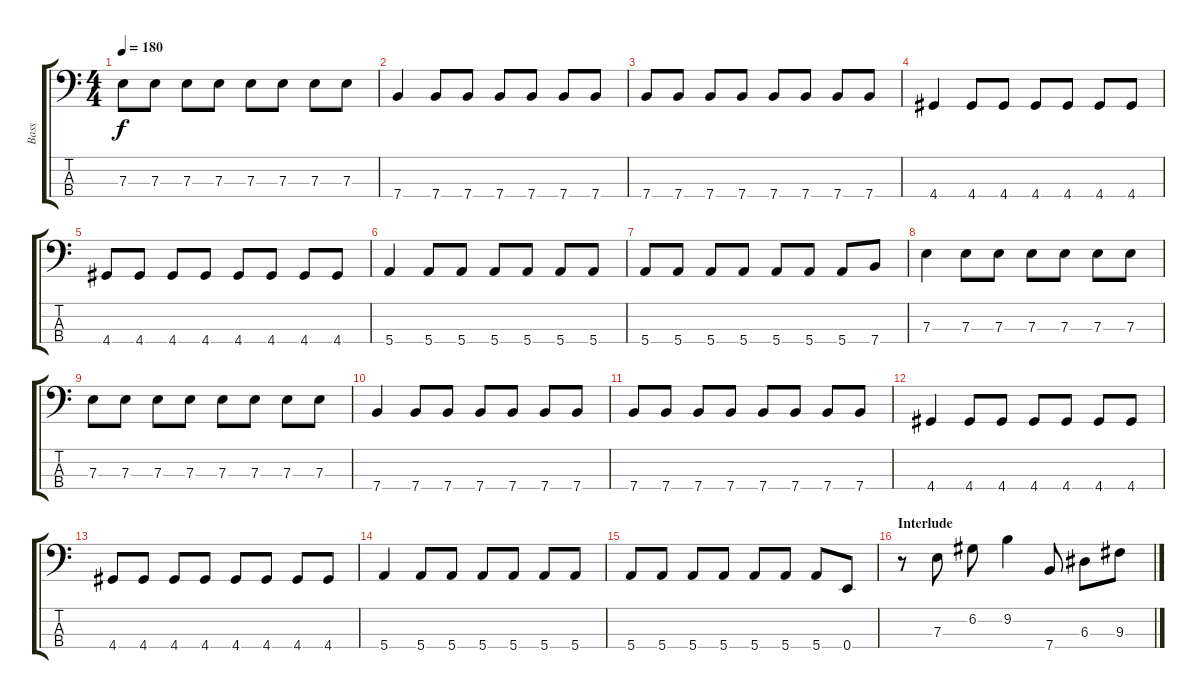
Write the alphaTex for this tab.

\track ("Bass" "Bass") {instrument electricbassfinger}
\staff {score tabs}
\tuning (G2 D2 A1 E1) {hide}
\ts (4 4)
\tempo 180
\clef f4
\ks c
7.3.8{dy f} 7.3.8 7.3.8 7.3.8 7.3.8 7.3.8 7.3.8 7.3.8 |
7.4.4 7.4.8 7.4.8 7.4.8 7.4.8 7.4.8 7.4.8 |
7.4.8 7.4.8 7.4.8 7.4.8 7.4.8 7.4.8 7.4.8 7.4.8 |
4.4.4 4.4.8 4.4.8 4.4.8 4.4.8 4.4.8 4.4.8 |
4.4.8 4.4.8 4.4.8 4.4.8 4.4.8 4.4.8 4.4.8 4.4.8 |
5.4.4 5.4.8 5.4.8 5.4.8 5.4.8 5.4.8 5.4.8 |
5.4.8 5.4.8 5.4.8 5.4.8 5.4.8 5.4.8 5.4.8 7.4.8 |
7.3.4 7.3.8 7.3.8 7.3.8 7.3.8 7.3.8 7.3.8 |
7.3.8 7.3.8 7.3.8 7.3.8 7.3.8 7.3.8 7.3.8 7.3.8 |
7.4.4 7.4.8 7.4.8 7.4.8 7.4.8 7.4.8 7.4.8 |
7.4.8 7.4.8 7.4.8 7.4.8 7.4.8 7.4.8 7.4.8 7.4.8 |
4.4.4 4.4.8 4.4.8 4.4.8 4.4.8 4.4.8 4.4.8 |
4.4.8 4.4.8 4.4.8 4.4.8 4.4.8 4.4.8 4.4.8 4.4.8 |
5.4.4 5.4.8 5.4.8 5.4.8 5.4.8 5.4.8 5.4.8 |
5.4.8 5.4.8 5.4.8 5.4.8 5.4.8 5.4.8 5.4.8 0.4.8 |
\section ("" "Interlude")
r.8 7.3.8 6.2.8 9.2.4 7.4.8 6.3.8 9.3.8
